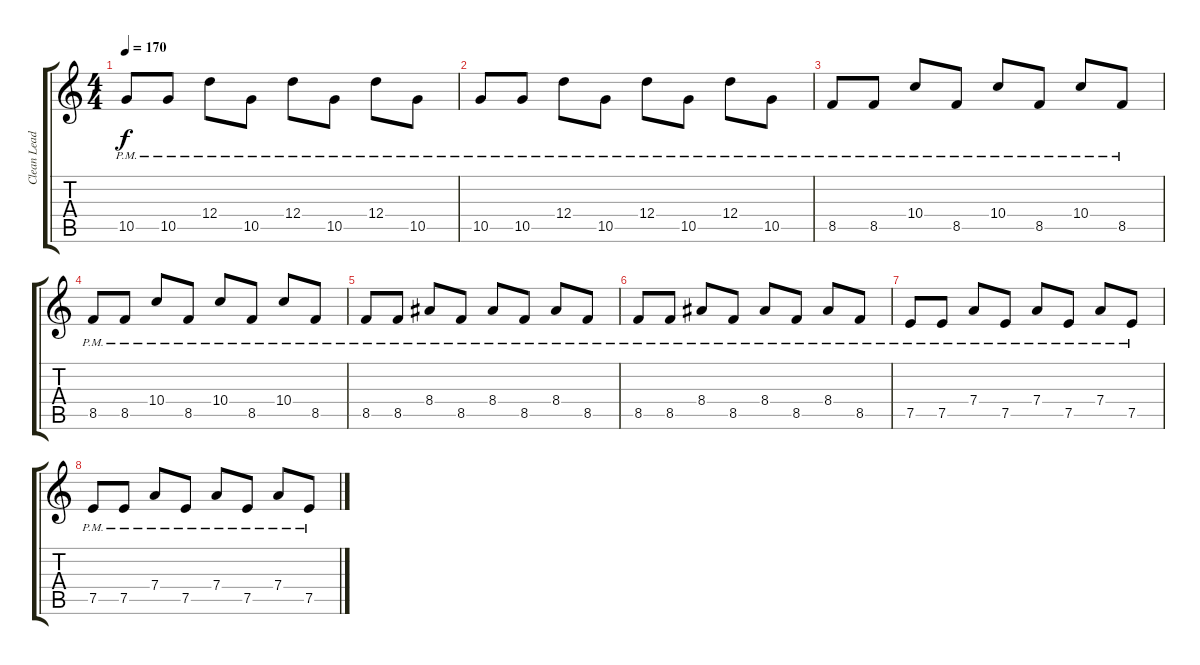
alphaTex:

\track ("Clean Lead" "Clean Lead") {instrument overdrivenguitar}
\staff {score tabs}
\tuning (E4 B3 G3 D3 A2 D2) {hide}
\ts (4 4)
\tempo 170
\clef g2
\ks c
10.5{pm}.8{dy f} 10.5{pm}.8 12.4{pm}.8 10.5{pm}.8 12.4{pm}.8 10.5{pm}.8 12.4{pm}.8 10.5{pm}.8 |
10.5{pm}.8 10.5{pm}.8 12.4{pm}.8 10.5{pm}.8 12.4{pm}.8 10.5{pm}.8 12.4{pm}.8 10.5{pm}.8 |
8.5{pm}.8 8.5{pm}.8 10.4{pm}.8 8.5{pm}.8 10.4{pm}.8 8.5{pm}.8 10.4{pm}.8 8.5{pm}.8 |
8.5{pm}.8 8.5{pm}.8 10.4{pm}.8 8.5{pm}.8 10.4{pm}.8 8.5{pm}.8 10.4{pm}.8 8.5{pm}.8 |
8.5{pm}.8 8.5{pm}.8 8.4{pm}.8 8.5{pm}.8 8.4{pm}.8 8.5{pm}.8 8.4{pm}.8 8.5{pm}.8 |
8.5{pm}.8 8.5{pm}.8 8.4{pm}.8 8.5{pm}.8 8.4{pm}.8 8.5{pm}.8 8.4{pm}.8 8.5{pm}.8 |
7.5{pm}.8 7.5{pm}.8 7.4{pm}.8 7.5{pm}.8 7.4{pm}.8 7.5{pm}.8 7.4{pm}.8 7.5{pm}.8 |
7.5{pm}.8 7.5{pm}.8 7.4{pm}.8 7.5{pm}.8 7.4{pm}.8 7.5{pm}.8 7.4{pm}.8 7.5{pm}.8
